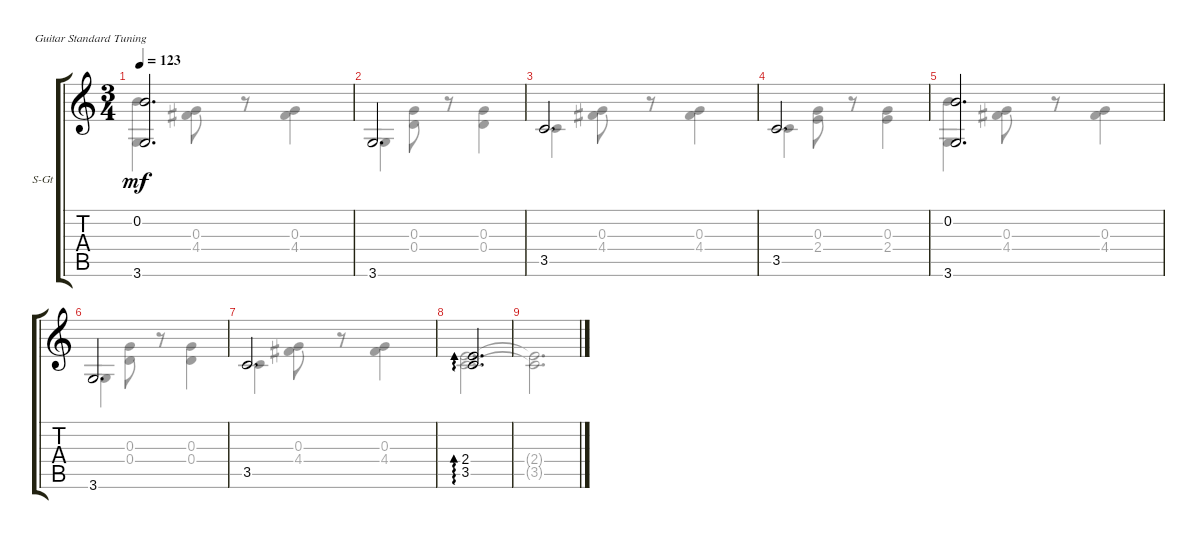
\defaultSystemsLayout 4
\bracketExtendMode groupsimilarinstruments
\firstSystemTrackNameOrientation horizontal
\otherSystemsTrackNameOrientation horizontal
\track ("Steel Guitar" "S-Gt") {instrument acousticguitarsteel}
\staff {score tabs}
\tuning (E4 B3 G3 D3 A2 E2)
\voice
\ts (3 4)
\tempo 123
\clef g2
\ks c
(3.6 0.2).2{d dy mf} |
3.6.2{d} |
3.5.2{d} |
3.5.2{d} |
(3.6 0.2).2{d} |
3.6.2{d} |
3.5.2{d} |
(2.4 3.5).2{d ad 0} |
\voice
\clef g2
\ottava regular
\simile none
\ks c
(0.2 3.6).4{dy mf} (0.3 4.4).8 r.8 (0.3 4.4).4 |
3.6.4 (0.4 0.3).8 r.8 (0.3 0.4).4 |
3.5.4 (0.3 4.4).8 r.8 (0.3 4.4).4 |
3.5.4 (2.4 0.3).8 r.8 (0.3 2.4).4 |
(0.2 3.6).4 (0.3 4.4).8 r.8 (0.3 4.4).4 |
3.6.4 (0.4 0.3).8 r.8 (0.3 0.4).4 |
3.5.4 (0.3 4.4).8 r.8 (0.3 4.4).4 |
(3.5 2.4).2{d ad 0} |
(3.5{t} 2.4{t}).2{d}
